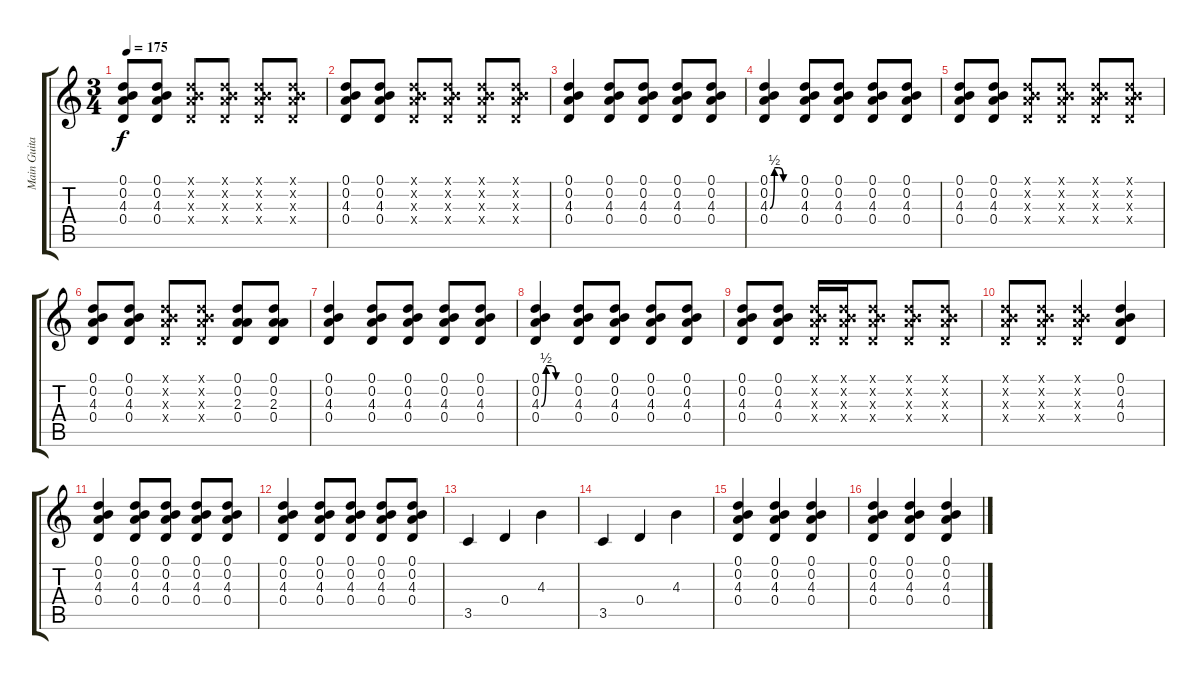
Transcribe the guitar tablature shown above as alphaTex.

\track ("Main Guitar" "Main Guita") {instrument acousticguitarsteel}
\staff {score tabs}
\tuning (D4 A3 G3 D3 A2 D2) {hide}
\ts (3 4)
\tempo 175
\clef g2
\ks c
(0.1 0.2 4.3 0.4).8{dy f} (0.1 0.2 4.3 0.4).8 (0.1{x} 0.2{x} 4.3{x} 0.4{x}).8 (0.1{x} 0.2{x} 4.3{x} 0.4{x}).8 (0.1{x} 0.2{x} 4.3{x} 0.4{x}).8 (0.1{x} 0.2{x} 4.3{x} 0.4{x}).8 |
(0.1 0.2 4.3 0.4).8 (0.1 0.2 4.3 0.4).8 (0.1{x} 0.2{x} 4.3{x} 0.4{x}).8 (0.1{x} 0.2{x} 4.3{x} 0.4{x}).8 (0.1{x} 0.2{x} 4.3{x} 0.4{x}).8 (0.1{x} 0.2{x} 4.3{x} 0.4{x}).8 |
(0.1 0.2 4.3 0.4).4 (0.1 0.2 4.3 0.4).8 (0.1 0.2 4.3 0.4).8 (0.1 0.2 4.3 0.4).8 (0.1 0.2 4.3 0.4).8 |
(0.1 0.2 4.3{be (custom 0 0 10 2 20 2 30 0 60 0)} 0.4).4 (0.1 0.2 4.3 0.4).8 (0.1 0.2 4.3 0.4).8 (0.1 0.2 4.3 0.4).8 (0.1 0.2 4.3 0.4).8 |
(0.1 0.2 4.3 0.4).8 (0.1 0.2 4.3 0.4).8 (0.1{x} 0.2{x} 4.3{x} 0.4{x}).8 (0.1{x} 0.2{x} 4.3{x} 0.4{x}).8 (0.1{x} 0.2{x} 4.3{x} 0.4{x}).8 (0.1{x} 0.2{x} 4.3{x} 0.4{x}).8 |
(0.1 0.2 4.3 0.4).8 (0.1 0.2 4.3 0.4).8 (0.1{x} 0.2{x} 4.3{x} 0.4{x}).8 (0.1{x} 0.2{x} 4.3{x} 0.4{x}).8 (0.1 0.2 2.3 0.4).8 (0.1 0.2 2.3 0.4).8 |
(0.1 0.2 4.3 0.4).4 (0.1 0.2 4.3 0.4).8 (0.1 0.2 4.3 0.4).8 (0.1 0.2 4.3 0.4).8 (0.1 0.2 4.3 0.4).8 |
(0.1 0.2 4.3{be (custom 0 0 10 2 20 2 30 0 60 0)} 0.4).4 (0.1 0.2 4.3 0.4).8 (0.1 0.2 4.3 0.4).8 (0.1 0.2 4.3 0.4).8 (0.1 0.2 4.3 0.4).8 |
(0.1 0.2 4.3 0.4).8 (0.1 0.2 4.3 0.4).8 (0.1{x} 0.2{x} 4.3{x} 0.4{x}).16 (0.1{x} 0.2{x} 4.3{x} 0.4{x}).16 (0.1{x} 0.2{x} 4.3{x} 0.4{x}).8 (0.1{x} 0.2{x} 4.3{x} 0.4{x}).8 (0.1{x} 0.2{x} 4.3{x} 0.4{x}).8 |
(0.1{x} 0.2{x} 4.3{x} 0.4{x}).8 (0.1{x} 0.2{x} 4.3{x} 0.4{x}).8 (0.1{x} 0.2{x} 4.3{x} 0.4{x}).4 (0.1 0.2 4.3 0.4).4 |
(0.1 0.2 4.3 0.4).4 (0.1 0.2 4.3 0.4).8 (0.1 0.2 4.3 0.4).8 (0.1 0.2 4.3 0.4).8 (0.1 0.2 4.3 0.4).8 |
(0.1 0.2 4.3 0.4).4 (0.1 0.2 4.3 0.4).8 (0.1 0.2 4.3 0.4).8 (0.1 0.2 4.3 0.4).8 (0.1 0.2 4.3 0.4).8 |
3.5.4 0.4.4 4.3.4 |
3.5.4 0.4.4 4.3.4 |
(0.1 0.2 4.3 0.4).4{volume 3} (0.1 0.2 4.3 0.4).4{volume 8} (0.1 0.2 4.3 0.4).4 |
(0.1 0.2 4.3 0.4).4 (0.1 0.2 4.3 0.4).4 (0.1 0.2 4.3 0.4).4
